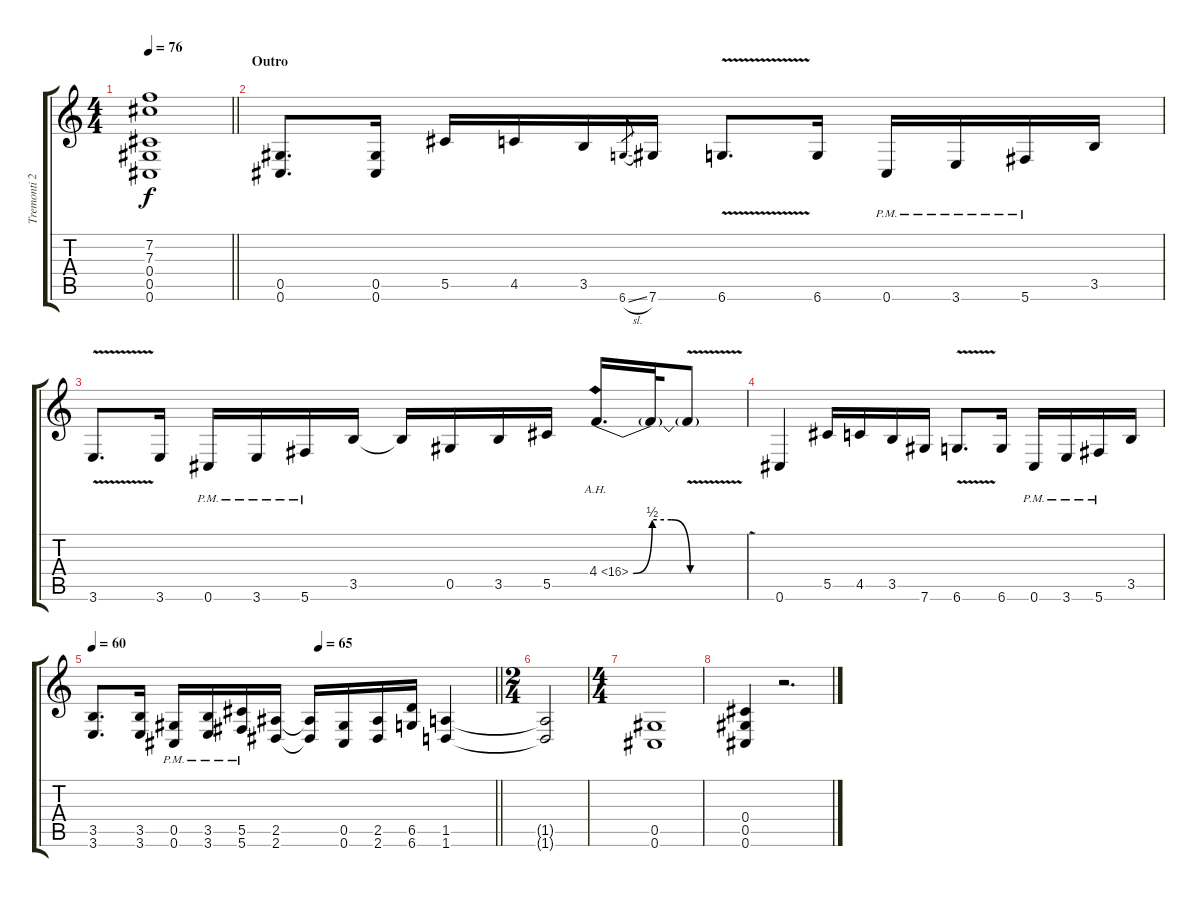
\track ("Tremonti 2" "Tremonti 2") {instrument overdrivenguitar}
\staff {score tabs}
\tuning (Eb4 Bb3 Gb3 Db3 Ab2 Db2) {hide}
\ts (4 4)
\tempo 76
\clef g2
\barLineRight lightlight
\ks c
(7.2 7.3 0.4 0.5 0.6).1{dy f} |
\section ("" "Outro")
(0.5 0.6).8{d} (0.5 0.6).16 5.5.16 4.5.16 3.5.16 6.6{sl}.8{gr} 7.6.16 6.6{v}.8{d} 6.6.16 0.6{pm}.16 3.6{pm}.16 5.6{pm}.16 3.5.16 |
3.6{v}.8{d} 3.6.16 0.6{pm}.16 3.6{pm}.16 5.6{pm}.16 3.5.16 3.5{t}.16 0.5.16 3.5.16 5.5.16 4.4{be (custom 0 0 10 2 20 2 30 0 60 0) ah 12}.16{d} 4.4{t}.32 4.4{v t}.8 |
0.6.4 5.5.16 4.5.16 3.5.16 7.6.16 6.6{v}.8{d} 6.6.16 0.6{pm}.16 3.6{pm}.16 5.6{pm}.16 3.5.16 |
\tempo 60
\tempo (65 0.5625)
\barLineRight lightlight
(3.5 3.6).8{d} (3.5 3.6).16 (0.5{pm} 0.6{pm}).16 (3.5{pm} 3.6{pm}).16 (5.5{pm} 5.6{pm}).16 (2.5 2.6).16 (2.5{t} 2.6{t}).16 (0.5 0.6).16 (2.5 2.6).16 (6.5 6.6).16 (1.5 1.6).4 |
\ts (2 4)
(1.5{t} 1.6{t}).2 |
\ts (4 4)
(0.5 0.6).1 |
(0.4 0.5 0.6).4 r.2{d}
